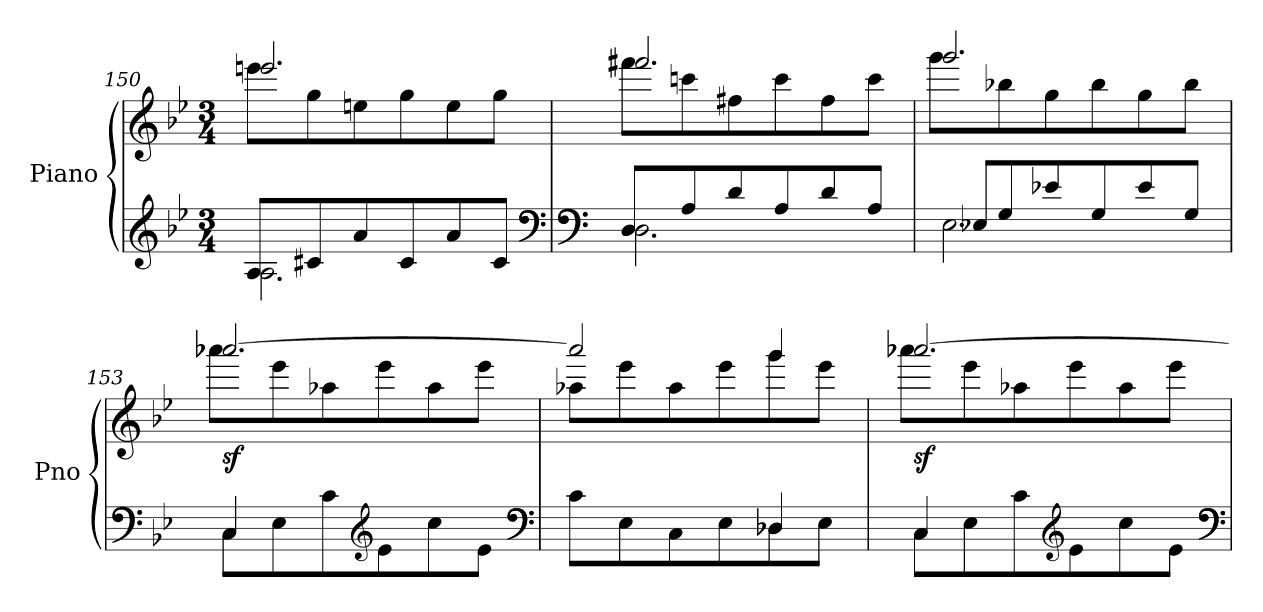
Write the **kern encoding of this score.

**kern	**kern	**dynam
*part1	*part1	*part1
*staff2	*staff1	*staff1/2
*I"Piano	*	*
*I'Pno	*	*
*clefG2	*clefG2	*
*k[b-e-]	*k[b-e-]	*
*B-:	*B-:	*
*M3/4	*M3/4	*
=150	=150	=150
*^	*^	*
2.A\	8A/L	2.eeen/	8eee\L	.
.	8c#X/	.	8gg\	.
.	8a/	.	8een\	.
.	8c#/	.	8gg\	.
.	8a/	.	8ee\	.
.	8c#/J	.	8gg\J	.
*clefF4	*	*	*	*
!!LO:LB:g=z	!!
=151	=151	=151	=151	=151
*clefF4	*	*	*	*
2.D\	8D/L	2.fff#X/	8fff#\L	.
.	8A/	.	8cccn\	.
.	8d/	.	8ff#X\	.
.	8A/	.	8ccc\	.
.	8d/	.	8ff#\	.
.	8A/J	.	8ccc\J	.
=152	=152	=152	=152	=152
2.E-\	8E-X/L	2.ggg/	8ggg\L	.
.	8G/	.	8bb-X\	.
.	8e-X/	.	8gg\	.
.	8G/	.	8bb-\	.
.	8e-/	.	8gg\	.
.	8G/J	.	8bb-\J	.
=153	=153	=153	=153	=153
!	!	!	!	!LO:DY:b
8C\L	4C/	[2.aaa-X/	8aaa-\L	sf
8E-\	.	.	8eee-\	.
8c\	2ryy	.	8aa-X\	.
*clefG2	*	*	*	*
8e-\	.	.	8eee-\	.
8cc\	.	.	8aa-\	.
8e-\J	.	.	8eee-\J	.
*clefF4	*	*	*	*
=154	=154	=154	=154	=154
8c\L	2ryy	2aaa-/]	8aa-X\L	.
8E-\	.	.	8eee-\	.
8C\	.	.	8aa-\	.
8E-\	.	.	8eee-\	.
8D-\	4D-X/	4ggg/	8ggg\	.
8E-\J	.	.	8eee-\J	.
=155	=155	=155	=155	=155
!	!	!	!	!LO:DY:b
8C\L	4C/	[2.aaa-X/	8aaa-\L	sf
8E-\	.	.	8eee-\	.
8c\	2ryy	.	8aa-X\	.
*clefG2	*	*	*	*
8e-\	.	.	8eee-\	.
8cc\	.	.	8aa-\	.
8e-\J	.	.	8eee-\J	.
*v	*v	*	*	*
*	*v	*v	*
*clefF4	*	*
=	=	=
*-	*-	*-
